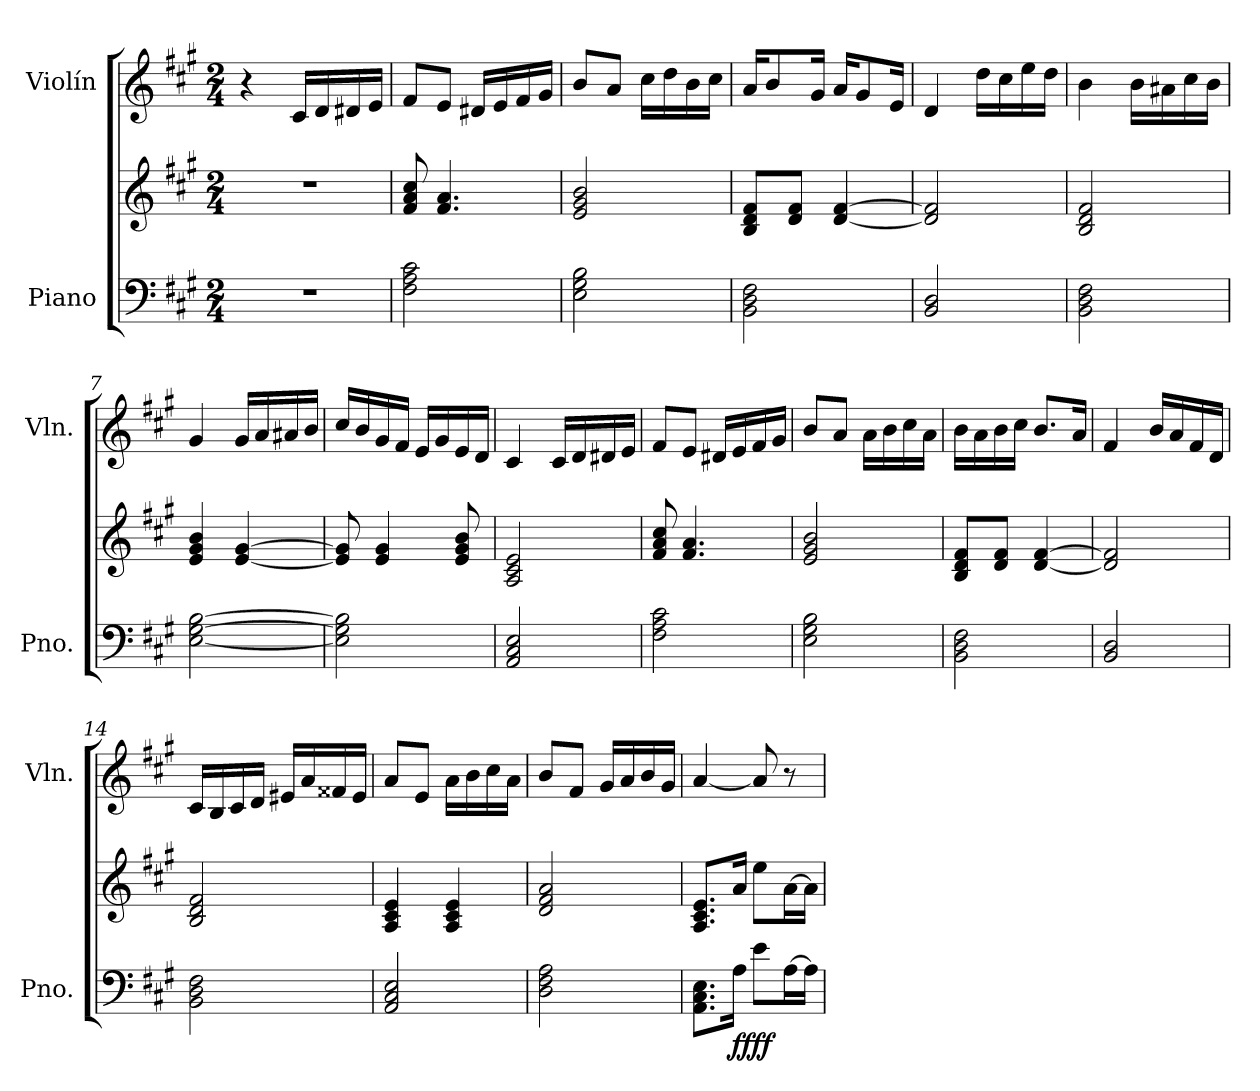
**kern	**kern	**dynam	**kern
*part2	*part2	*part2	*part1
*staff3	*staff2	*staff2/3	*staff1
*I"Piano	*	*	*I"Violín
*I'Pno.	*	*	*I'Vln.
*clefF4	*clefG2	*	*clefG2
*k[f#c#g#]	*k[f#c#g#]	*	*k[f#c#g#]
*M2/4	*M2/4	*	*M2/4
*MM50	*MM50	*	*MM50
=1	=1	=1	=1
2r	2r	.	4r
.	.	.	16c#/LL
.	.	.	16d/
.	.	.	16d#X/
.	.	.	16e/JJ
=2	=2	=2	=2
2F#\ 2A\ 2c#\	8f#/ 8a/ 8cc#/	.	8f#/L
.	4.f#/ 4.a/	.	8e/J
.	.	.	16d#X/LL
.	.	.	16e/
.	.	.	16f#/
.	.	.	16g#/JJ
=3	=3	=3	=3
2E\ 2G#\ 2B\	2e/ 2g#/ 2b/	.	8b/L
.	.	.	8a/J
.	.	.	16cc#\LL
.	.	.	16dd\
.	.	.	16b\
.	.	.	16cc#\JJ
=4	=4	=4	=4
2BB\ 2D\ 2F#\	8B/ 8d/ 8f#/L	.	16a/KL
.	.	.	8b/
.	8d/ 8f#/J	.	.
.	.	.	16g#/Jk
.	[4d/ [4f#/	.	16a/KL
.	.	.	8g#/
.	.	.	16e/Jk
=5	=5	=5	=5
2BB/ 2D/	2d/] 2f#/]	.	4d/
.	.	.	16dd\LL
.	.	.	16cc#\
.	.	.	16ee\
.	.	.	16dd\JJ
!!LO:LB:g=z
=6	=6	=6	=6
2BB\ 2D\ 2F#\	2B/ 2d/ 2f#/	.	4b\
.	.	.	16b\LL
.	.	.	16a#X\
.	.	.	16cc#\
.	.	.	16b\JJ
=7	=7	=7	=7
[2E\ [2G#\ [2B\	4e/ 4g#/ 4b/	.	4g#/
.	[4e/ [4g#/	.	16g#/LL
.	.	.	16a/
.	.	.	16a#X/
.	.	.	16b/JJ
=8	=8	=8	=8
2E\] 2G#\] 2B\]	8e/] 8g#/]	.	16cc#/LL
.	.	.	16b/
.	4e/ 4g#/	.	16g#/
.	.	.	16f#/JJ
.	.	.	16e/LL
.	.	.	16g#/
.	8e/ 8g#/ 8b/	.	16e/
.	.	.	16d/JJ
=9	=9	=9	=9
2AA/ 2C#/ 2E/	2A/ 2c#/ 2e/	.	4c#/
.	.	.	16c#/LL
.	.	.	16d/
.	.	.	16d#X/
.	.	.	16e/JJ
=10	=10	=10	=10
2F#\ 2A\ 2c#\	8f#/ 8a/ 8cc#/	.	8f#/L
.	4.f#/ 4.a/	.	8e/J
.	.	.	16d#X/LL
.	.	.	16e/
.	.	.	16f#/
.	.	.	16g#/JJ
!!LO:LB:g=z
=11	=11	=11	=11
2E\ 2G#\ 2B\	2e/ 2g#/ 2b/	.	8b/L
.	.	.	8a/J
.	.	.	16a\LL
.	.	.	16b\
.	.	.	16cc#\
.	.	.	16a\JJ
=12	=12	=12	=12
2BB\ 2D\ 2F#\	8B/ 8d/ 8f#/L	.	16b\LL
.	.	.	16a\
.	8d/ 8f#/J	.	16b\
.	.	.	16cc#\JJ
.	[4d/ [4f#/	.	8.b/L
.	.	.	16a/Jk
=13	=13	=13	=13
2BB/ 2D/	2d/] 2f#/]	.	4f#/
.	.	.	16b/LL
.	.	.	16a/
.	.	.	16f#/
.	.	.	16d/JJ
=14	=14	=14	=14
2BB\ 2D\ 2F#\	2B/ 2d/ 2f#/	.	16c#/LL
.	.	.	16B/
.	.	.	16c#/
.	.	.	16d/JJ
.	.	.	16e#X/LL
.	.	.	16a/
.	.	.	16f##X/
.	.	.	16e#/JJ
=15	=15	=15	=15
2AA/ 2C#/ 2E/	4A/ 4c#/ 4e/	.	8a/L
.	.	.	8e/J
.	4A/ 4c#/ 4e/	.	16a\LL
.	.	.	16b\
.	.	.	16cc#\
.	.	.	16a\JJ
!!LO:PB:g=z
=16	=16	=16	=16
2D\ 2F#\ 2A\	2d/ 2f#/ 2a/	.	8b/L
.	.	.	8f#/J
.	.	.	16g#/LL
.	.	.	16a/
.	.	.	16b/
.	.	.	16g#/JJ
=17	=17	=17	=17
*	*	*	*MM55
8.AA\ 8.C#\ 8.E\L	8.A/ 8.c#/ 8.e/L	.	[4a/
!	!	!LO:DY:b=2	!
!	!	!LO:DY:n=1:b	!
16A\Jk	16a/Jk	ff ff	.
8e\L	8ee\L	.	8a/]
[16A\L	[16a\L	.	8r
16A\JJ]	16a\JJ]	.	.
=	=	=	=
*-	*-	*-	*-
